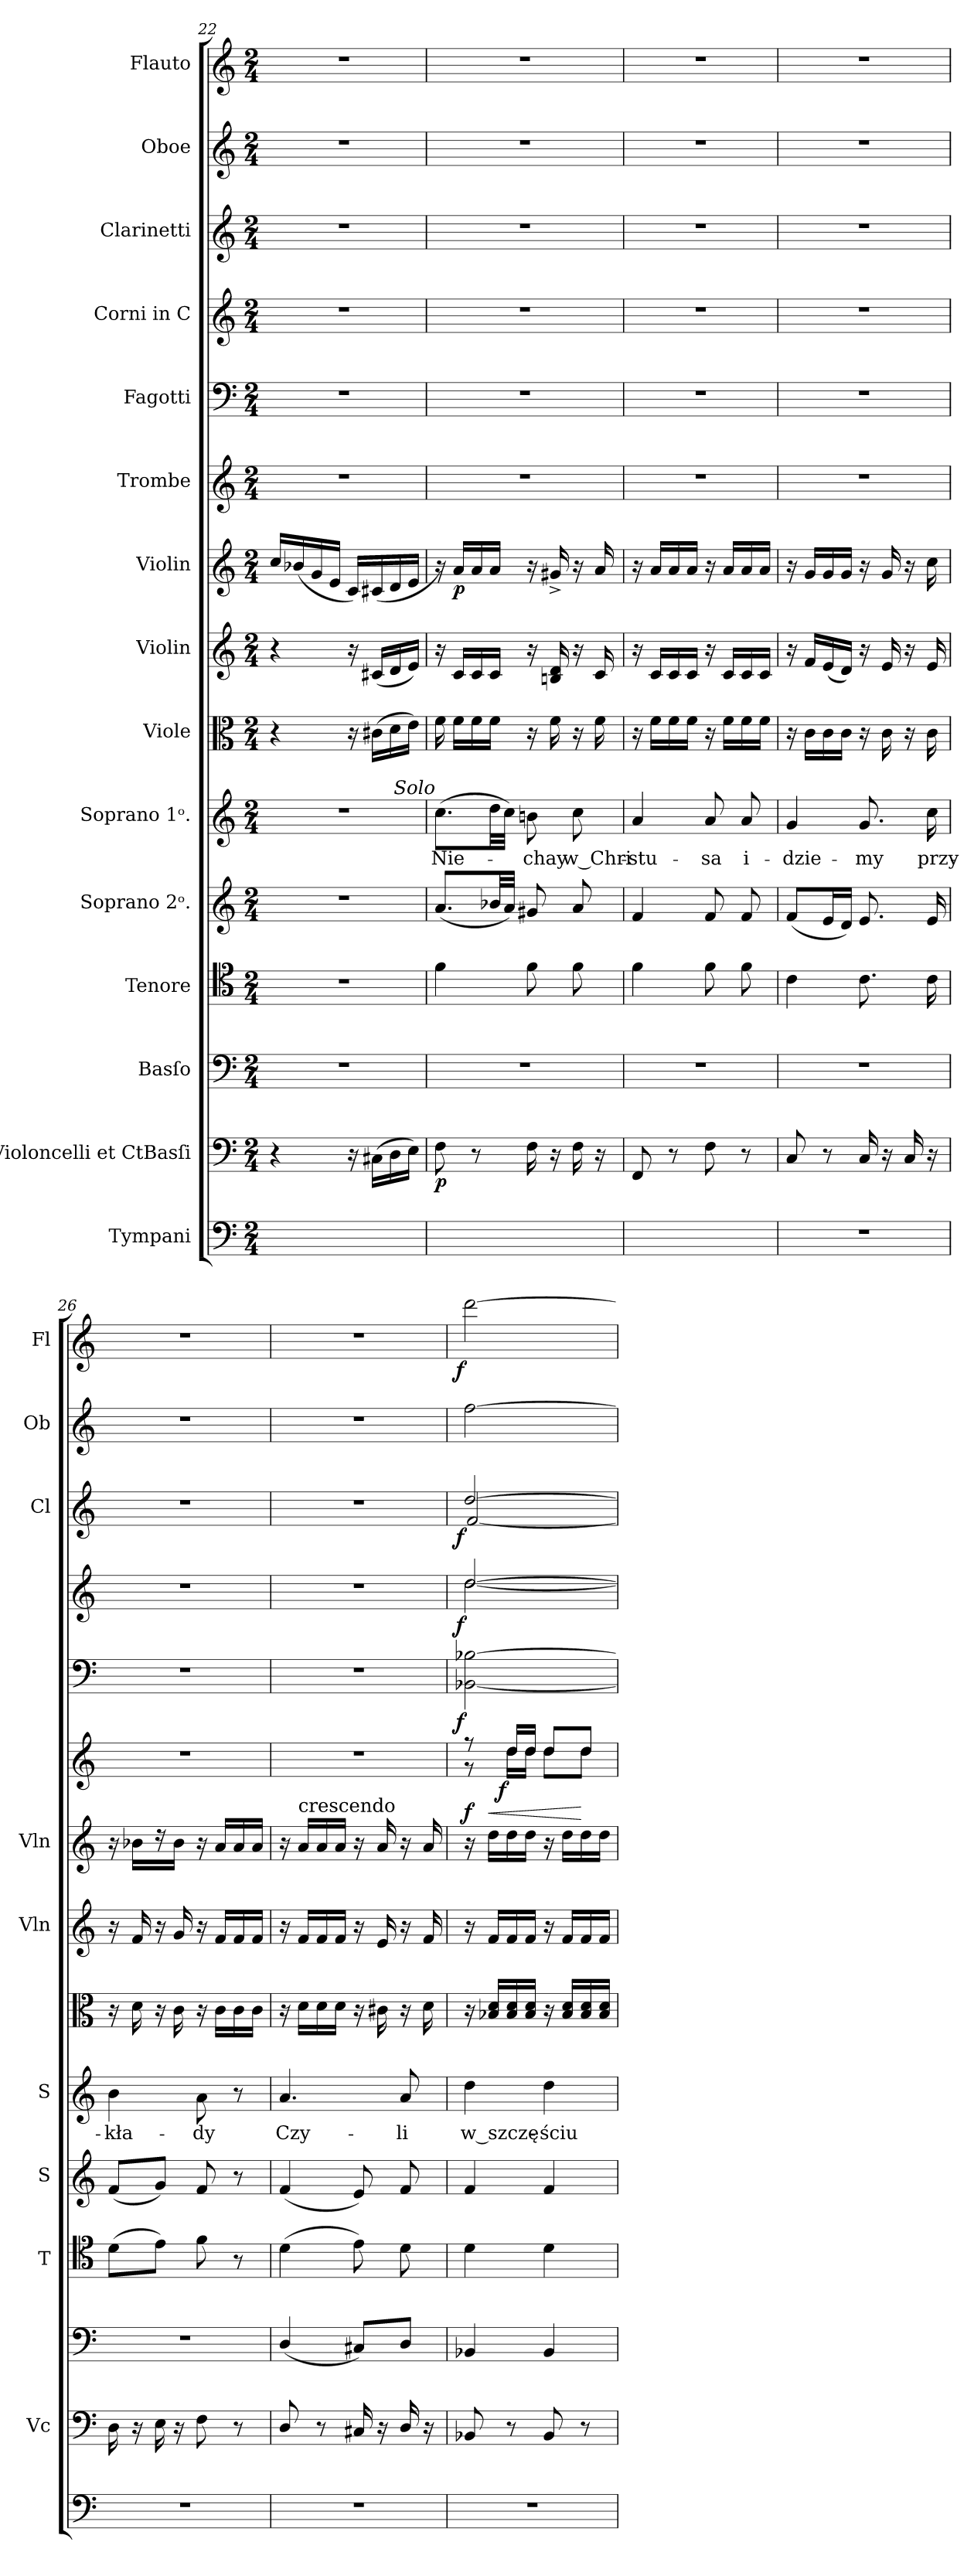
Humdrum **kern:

**kern	**kern	**dynam	**kern	**kern	**kern	**kern	**text	**kern	**kern	**kern	**dynam	**kern	**dynam	**kern	**dynam	**kern	**dynam	**kern	**dynam	**kern	**kern	**dynam
*part15	*part14	*part14	*part13	*part12	*part11	*part10	*part10	*part9	*part8	*part7	*part7	*part6	*part6	*part5	*part5	*part4	*part4	*part3	*part3	*part2	*part1	*part1
*staff15	*staff14	*staff14	*staff13	*staff12	*staff11	*staff10	*staff10	*staff9	*staff8	*staff7	*staff7	*staff6	*staff6	*staff5	*staff5	*staff4	*staff4	*staff3	*staff3	*staff2	*staff1	*staff1
*I"Tympani	*I"Violoncelli et CtBasſi	*	*I"Basſo	*I"Tenore	*I"Soprano 2ᵒ.	*I"Soprano 1ᵒ.	*	*I"Viole	*I"Violin	*I"Violin	*	*I"Trombe	*	*I"Fagotti	*	*I"Corni in C	*	*I"Clarinetti	*	*I"Oboe	*I"Flauto	*
*	*I'Vc	*	*	*I'T	*I'S	*I'S	*	*	*I'Vln	*I'Vln	*	*	*	*	*	*	*	*I'Cl	*	*I'Ob	*I'Fl	*
*clefF4	*clefF4	*	*clefF4	*clefC4	*clefG2	*clefG2	*	*clefC3	*clefG2	*clefG2	*	*clefG2	*	*clefF4	*	*clefG2	*	*clefG2	*	*clefG2	*clefG2	*
*k[]	*k[]	*	*k[]	*k[]	*k[]	*k[]	*	*k[]	*k[]	*k[]	*	*k[]	*	*k[]	*	*k[]	*	*k[]	*	*k[]	*k[]	*
*C:	*C:	*	*C:	*C:	*C:	*C:	*	*C:	*C:	*C:	*	*C:	*	*C:	*	*C:	*	*C:	*	*C:	*C:	*
*M2/4	*M2/4	*	*M2/4	*M2/4	*M2/4	*M2/4	*	*M2/4	*M2/4	*M2/4	*	*M2/4	*	*M2/4	*	*M2/4	*	*M2/4	*	*M2/4	*M2/4	*
=22	=22	=22	=22	=22	=22	=22	=22	=22	=22	=22	=22	=22	=22	=22	=22	=22	=22	=22	=22	=22	=22	=22
2ryy	4r	.	2r	2r	2r	2r	.	4r	4r	16cc/LL	.	2r	.	2r	.	2r	.	2r	.	2r	2r	.
.	.	.	.	.	.	.	.	.	.	(16b-X/	.	.	.	.	.	.	.	.	.	.	.	.
.	.	.	.	.	.	.	.	.	.	16g/	.	.	.	.	.	.	.	.	.	.	.	.
.	.	.	.	.	.	.	.	.	.	16e/JJ	.	.	.	.	.	.	.	.	.	.	.	.
.	16r	.	.	.	.	.	.	16r	16r	16c/LL)	.	.	.	.	.	.	.	.	.	.	.	.
.	(16C#X\LL	.	.	.	.	.	.	(16c#X\LL	(16c#X/LL	(16c#X/	.	.	.	.	.	.	.	.	.	.	.	.
.	16D\	.	.	.	.	.	.	16d\	16d/	16d/	.	.	.	.	.	.	.	.	.	.	.	.
.	16E\JJ)	.	.	.	.	.	.	16e\JJ)	16e/JJ)	16e/JJ	.	.	.	.	.	.	.	.	.	.	.	.
=23	=23	=23	=23	=23	=23	=23	=23	=23	=23	=23	=23	=23	=23	=23	=23	=23	=23	=23	=23	=23	=23	=23
!	!	!	!	!	!	!LO:TX:a:i:rj:t=Solo	!	!	!	!	!	!	!	!	!	!	!	!	!	!	!	!
2ryy	8F\	p	2r	4f\	(8.a/L	(8.cc\L	Nie-	16f\	16r	16r)	.	2r	.	2r	.	2r	.	2r	.	2r	2r	.
.	.	.	.	.	.	.	.	16f\LL	16c/LL	16a/LL	p	.	.	.	.	.	.	.	.	.	.	.
.	8r	.	.	.	.	.	.	16f\	16c/	16a/	.	.	.	.	.	.	.	.	.	.	.	.
.	.	.	.	.	32b-X/LL	32dd\LL	.	16f\JJ	16c/JJ	16a/JJ	.	.	.	.	.	.	.	.	.	.	.	.
.	.	.	.	.	32a/JJJ)	32cc\JJJ)	.	.	.	.	.	.	.	.	.	.	.	.	.	.	.	.
.	16F\	.	.	8f\	8g#X/	8bn\	-chay	16r	16r	16r	.	.	.	.	.	.	.	.	.	.	.	.
.	16r	.	.	.	.	.	.	16f\	16Bn/ 16d/	16g#X^/	.	.	.	.	.	.	.	.	.	.	.	.
.	16F\	.	.	8f\	8a/	8cc\	w_Chri-	16r	16r	16r	.	.	.	.	.	.	.	.	.	.	.	.
.	16r	.	.	.	.	.	.	16f\	16c/	16a/	.	.	.	.	.	.	.	.	.	.	.	.
=24	=24	=24	=24	=24	=24	=24	=24	=24	=24	=24	=24	=24	=24	=24	=24	=24	=24	=24	=24	=24	=24	=24
2ryy	8FF/	.	2r	4f\	4f/	4a/	-stu-	16r	16r	16r	.	2r	.	2r	.	2r	.	2r	.	2r	2r	.
.	.	.	.	.	.	.	.	16f\LL	16c/LL	16a/LL	.	.	.	.	.	.	.	.	.	.	.	.
.	8r	.	.	.	.	.	.	16f\	16c/	16a/	.	.	.	.	.	.	.	.	.	.	.	.
.	.	.	.	.	.	.	.	16f\JJ	16c/JJ	16a/JJ	.	.	.	.	.	.	.	.	.	.	.	.
.	8F\	.	.	8f\	8f/	8a/	-sa	16r	16r	16r	.	.	.	.	.	.	.	.	.	.	.	.
.	.	.	.	.	.	.	.	16f\LL	16c/LL	16a/LL	.	.	.	.	.	.	.	.	.	.	.	.
.	8r	.	.	8f\	8f/	8a/	i-	16f\	16c/	16a/	.	.	.	.	.	.	.	.	.	.	.	.
.	.	.	.	.	.	.	.	16f\JJ	16c/JJ	16a/JJ	.	.	.	.	.	.	.	.	.	.	.	.
=25	=25	=25	=25	=25	=25	=25	=25	=25	=25	=25	=25	=25	=25	=25	=25	=25	=25	=25	=25	=25	=25	=25
2r	8C/	.	2r	4c\	(8f/L	4g/	-dzie-	16r	16r	16r	.	2r	.	2r	.	2r	.	2r	.	2r	2r	.
.	.	.	.	.	.	.	.	16c\LL	16f/LL	16g/LL	.	.	.	.	.	.	.	.	.	.	.	.
.	8r	.	.	.	16e/L	.	.	16c\	(16e/	16g/	.	.	.	.	.	.	.	.	.	.	.	.
.	.	.	.	.	16d/JJ)	.	.	16c\JJ	16d/JJ)	16g/JJ	.	.	.	.	.	.	.	.	.	.	.	.
.	16C/	.	.	8.c\	8.e/	8.g/	-my	16r	16r	16r	.	.	.	.	.	.	.	.	.	.	.	.
.	16r	.	.	.	.	.	.	16c\	16e/	16g/	.	.	.	.	.	.	.	.	.	.	.	.
.	16C/	.	.	.	.	.	.	16r	16r	16r	.	.	.	.	.	.	.	.	.	.	.	.
.	16r	.	.	16c\	16e/	16cc\	przy-	16c\	16e/	16cc\	.	.	.	.	.	.	.	.	.	.	.	.
=26	=26	=26	=26	=26	=26	=26	=26	=26	=26	=26	=26	=26	=26	=26	=26	=26	=26	=26	=26	=26	=26	=26
2r	16D\	.	2r	(8d\L	(8f/L	4b\	-kła-	16r	16r	16r	.	2r	.	2r	.	2r	.	2r	.	2r	2r	.
.	16r	.	.	.	.	.	.	16d\	16f/	16b-X\LL	.	.	.	.	.	.	.	.	.	.	.	.
.	16E\	.	.	8e\J)	8g/J)	.	.	16r	16r	16r	.	.	.	.	.	.	.	.	.	.	.	.
.	16r	.	.	.	.	.	.	16c\	16g/	16b-\JJ	.	.	.	.	.	.	.	.	.	.	.	.
.	8F\	.	.	8f\	8f/	8a\	-dy	16r	16r	16r	.	.	.	.	.	.	.	.	.	.	.	.
.	.	.	.	.	.	.	.	16c\LL	16f/LL	16a/LL	.	.	.	.	.	.	.	.	.	.	.	.
.	8r	.	.	8r	8r	8r	.	16c\	16f/	16a/	.	.	.	.	.	.	.	.	.	.	.	.
.	.	.	.	.	.	.	.	16c\JJ	16f/JJ	16a/JJ	.	.	.	.	.	.	.	.	.	.	.	.
=27	=27	=27	=27	=27	=27	=27	=27	=27	=27	=27	=27	=27	=27	=27	=27	=27	=27	=27	=27	=27	=27	=27
2r	8D/	.	(4D/	(4d\	(4f/	4.a/	Czy-	16r	16r	16r	.	2r	.	2r	.	2r	.	2r	.	2r	2r	.
!	!	!	!	!	!	!	!	!	!	!LO:TX:a:t=crescendo	!	!	!	!	!	!	!	!	!	!	!	!
.	.	.	.	.	.	.	.	16d\LL	16f/LL	16a/LL	.	.	.	.	.	.	.	.	.	.	.	.
.	8r	.	.	.	.	.	.	16d\	16f/	16a/	.	.	.	.	.	.	.	.	.	.	.	.
.	.	.	.	.	.	.	.	16d\JJ	16f/JJ	16a/JJ	.	.	.	.	.	.	.	.	.	.	.	.
.	16C#X/	.	8C#X/L)	8e\)	8e/)	.	.	16r	16r	16r	.	.	.	.	.	.	.	.	.	.	.	.
.	16r	.	.	.	.	.	.	16c#X\	16e/	16a/	.	.	.	.	.	.	.	.	.	.	.	.
.	16D/	.	8D/J	8d\	8f/	8a/	-li	16r	16r	16r	.	.	.	.	.	.	.	.	.	.	.	.
.	16r	.	.	.	.	.	.	16d\	16f/	16a/	.	.	.	.	.	.	.	.	.	.	.	.
=28	=28	=28	=28	=28	=28	=28	=28	=28	=28	=28	=28	=28	=28	=28	=28	=28	=28	=28	=28	=28	=28	=28
*	*	*	*	*	*	*	*	*	*	*	*	*^	*	*	*	*^	*	*^	*	*	*	*
!	!	!	!	!	!	!	!	!	!	!	!LO:DY:a	!	!	!	!	!LO:DY:rj	!	!	!LO:DY:rj	!	!	!LO:DY:rj	!	!	!LO:DY:rj
2r	8BB-X/	.	4BB-X/	4d\	4f/	4dd\	w_szczę-	16r	16r	16r	f	8r	8r	.	[2BB-X\ [2B-X\	f	[2dd/	[2dd\	f	[2dd/	[2f/	f	[2ff\	[2ddd\	f
!	!	!	!	!	!	!	!	!	!	!	!LO:HP:a	!	!	!	!	!	!	!	!	!	!	!	!	!	!
.	.	.	.	.	.	.	.	16B-X/ 16d/LL	16f/LL	16dd\LL	<	.	.	.	.	.	.	.	.	.	.	.	.	.	.
!	!	!	!	!	!	!	!	!	!	!	!	!	!	!LO:DY:rj	!	!	!	!	!	!	!	!	!	!	!
.	8r	.	.	.	.	.	.	16B-/ 16d/	16f/	16dd\	.	16dd/LL	16dd\LL	f	.	.	.	.	.	.	.	.	.	.	.
.	.	.	.	.	.	.	.	16B-/ 16d/JJ	16f/JJ	16dd\JJ	.	16dd/JJ	16dd\JJ	.	.	.	.	.	.	.	.	.	.	.	.
.	8BB-/	.	4BB-/	4d\	4f/	4dd\	-ściu	16r	16r	16r	.	8dd/L	8dd\L	.	.	.	.	.	.	.	.	.	.	.	.
.	.	.	.	.	.	.	.	16B-/ 16d/LL	16f/LL	16dd\LL	.	.	.	.	.	.	.	.	.	.	.	.	.	.	.
.	8r	.	.	.	.	.	.	16B-/ 16d/	16f/	16dd\	[	8dd/J	8dd\J	.	.	.	.	.	.	.	.	.	.	.	.
.	.	.	.	.	.	.	.	16B-/ 16d/JJ	16f/JJ	16dd\JJ	.	.	.	.	.	.	.	.	.	.	.	.	.	.	.
*	*	*	*	*	*	*	*	*	*	*	*	*	*	*	*	*	*v	*v	*	*	*	*	*	*	*
*	*	*	*	*	*	*	*	*	*	*	*	*v	*v	*	*	*	*	*	*v	*v	*	*	*	*
=	=	=	=	=	=	=	=	=	=	=	=	=	=	=	=	=	=	=	=	=	=	=
*-	*-	*-	*-	*-	*-	*-	*-	*-	*-	*-	*-	*-	*-	*-	*-	*-	*-	*-	*-	*-	*-	*-
